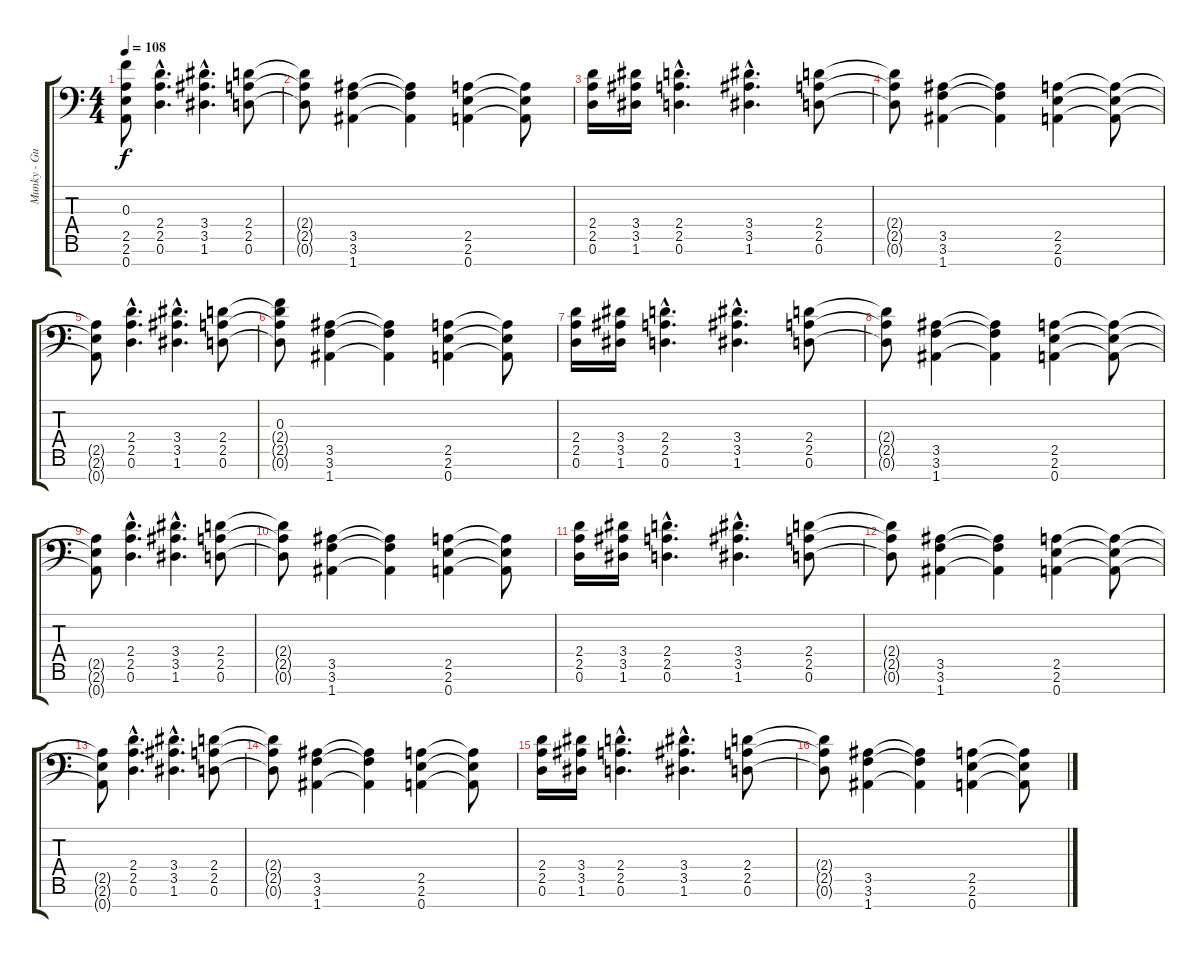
\track ("Munky - Guitar" "Munky - Gu") {instrument distortionguitar}
\staff {score tabs}
\tuning (D4 B3 F3 C3 G2 D2 A1) {hide}
\ts (4 4)
\tempo 108
\clef f4
\ks c
(0.3 2.5{t} 2.6{t} 0.7{t}).8{dy f} (2.4{hac} 2.5{hac} 0.6{hac}).4{d} (3.4{hac} 3.5{hac} 1.6{hac}).4{d} (2.4 2.5 0.6).8 |
(2.4{t} 2.5{t} 0.6{t}).8 (3.5 3.6 1.7).4 (3.5{t} 3.6{t} 1.7{t}).4 (2.5 2.6 0.7).4 (2.5{t} 2.6{t} 0.7{t}).8 |
(2.4 2.5 0.6).16 (3.4 3.5 1.6).16 (2.4{hac} 2.5{hac} 0.6{hac}).4{d} (3.4{hac} 3.5{hac} 1.6{hac}).4{d} (2.4 2.5 0.6).8 |
(2.4{t} 2.5{t} 0.6{t}).8 (3.5 3.6 1.7).4 (3.5{t} 3.6{t} 1.7{t}).4 (2.5 2.6 0.7).4 (2.5{t} 2.6{t} 0.7{t}).8 |
(2.5{t} 2.6{t} 0.7{t}).8{volume 13} (2.4{hac} 2.5{hac} 0.6{hac}).4{d} (3.4{hac} 3.5{hac} 1.6{hac}).4{d} (2.4 2.5 0.6).8 |
(0.3 2.4{t} 2.5{t} 0.6{t}).8{volume 12} (3.5 3.6 1.7).4 (3.5{t} 3.6{t} 1.7{t}).4 (2.5 2.6 0.7).4 (2.5{t} 2.6{t} 0.7{t}).8 |
(2.4 2.5 0.6).16{volume 11} (3.4 3.5 1.6).16 (2.4{hac} 2.5{hac} 0.6{hac}).4{d} (3.4{hac} 3.5{hac} 1.6{hac}).4{d} (2.4 2.5 0.6).8 |
(2.4{t} 2.5{t} 0.6{t}).8{volume 10} (3.5 3.6 1.7).4 (3.5{t} 3.6{t} 1.7{t}).4 (2.5 2.6 0.7).4 (2.5{t} 2.6{t} 0.7{t}).8 |
(2.5{t} 2.6{t} 0.7{t}).8{volume 9} (2.4{hac} 2.5{hac} 0.6{hac}).4{d} (3.4{hac} 3.5{hac} 1.6{hac}).4{d} (2.4 2.5 0.6).8 |
(2.4{t} 2.5{t} 0.6{t}).8{volume 8} (3.5 3.6 1.7).4 (3.5{t} 3.6{t} 1.7{t}).4 (2.5 2.6 0.7).4 (2.5{t} 2.6{t} 0.7{t}).8 |
(2.4 2.5 0.6).16{volume 7} (3.4 3.5 1.6).16 (2.4{hac} 2.5{hac} 0.6{hac}).4{d} (3.4{hac} 3.5{hac} 1.6{hac}).4{d} (2.4 2.5 0.6).8 |
(2.4{t} 2.5{t} 0.6{t}).8{volume 7} (3.5 3.6 1.7).4 (3.5{t} 3.6{t} 1.7{t}).4 (2.5 2.6 0.7).4 (2.5{t} 2.6{t} 0.7{t}).8 |
(2.5{t} 2.6{t} 0.7{t}).8{volume 6} (2.4{hac} 2.5{hac} 0.6{hac}).4{d} (3.4{hac} 3.5{hac} 1.6{hac}).4{d} (2.4 2.5 0.6).8 |
(2.4{t} 2.5{t} 0.6{t}).8{volume 6} (3.5 3.6 1.7).4 (3.5{t} 3.6{t} 1.7{t}).4 (2.5 2.6 0.7).4 (2.5{t} 2.6{t} 0.7{t}).8 |
(2.4 2.5 0.6).16{volume 5} (3.4 3.5 1.6).16 (2.4{hac} 2.5{hac} 0.6{hac}).4{d} (3.4{hac} 3.5{hac} 1.6{hac}).4{d} (2.4 2.5 0.6).8 |
(2.4{t} 2.5{t} 0.6{t}).8{volume 4} (3.5 3.6 1.7).4 (3.5{t} 3.6{t} 1.7{t}).4 (2.5 2.6 0.7).4 (2.5{t} 2.6{t} 0.7{t}).8
